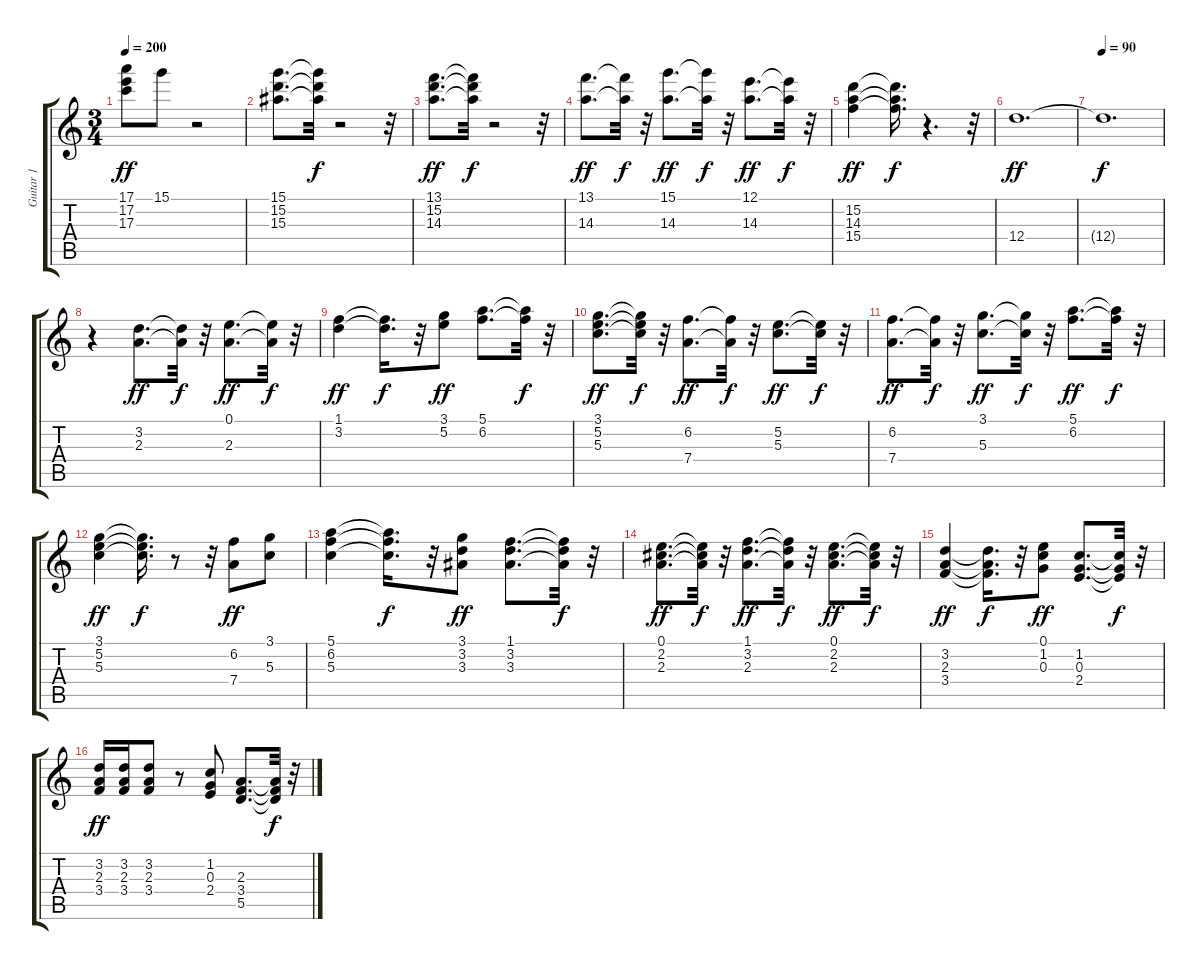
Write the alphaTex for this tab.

\track ("Guitar 1" "Guitar 1") {instrument overdrivenguitar}
\staff {score tabs}
\tuning (E4 B3 G3 D3 A2 E2) {hide}
\ts (3 4)
\tempo 200
\clef g2
\ks c
(17.1 17.2 17.3).8{dy ff} 15.1.8 r.2 |
(15.1 15.2 15.3).8{d} (15.1{t} 15.2{t} 15.3{t}).32{dy f} r.2 r.32 |
(13.1 15.2 14.3).8{d dy ff} (13.1{t} 15.2{t} 14.3{t}).32{dy f} r.2 r.32 |
(13.1 14.3).8{d dy ff} (13.1{t} 14.3{t}).32{dy f} r.32 (15.1 14.3).8{d dy ff} (15.1{t} 14.3{t}).32{dy f} r.32 (12.1 14.3).8{d dy ff} (12.1{t} 14.3{t}).32{dy f} r.32 |
(15.2 14.3 15.4).4{dy ff} (15.2{t} 14.3{t} 15.4{t}).16{d dy f} r.4{d} r.32 |
12.4.1{d dy ff} |
\tempo 90
12.4{t}.1{d dy f} |
r.4 (3.2 2.3).8{d dy ff} (3.2{t} 2.3{t}).32{dy f} r.32 (0.1 2.3).8{d dy ff} (0.1{t} 2.3{t}).32{dy f} r.32 |
(1.1 3.2).4{dy ff} (1.1{t} 3.2{t}).16{d dy f} r.32 (3.1 5.2).8{dy ff} (5.1 6.2).8{d} (5.1{t} 6.2{t}).32{dy f} r.32 |
(3.1 5.2 5.3).8{d dy ff} (3.1{t} 5.2{t} 5.3{t}).32{dy f} r.32 (6.2 7.4).8{d dy ff} (6.2{t} 7.4{t}).32{dy f} r.32 (5.2 5.3).8{d dy ff} (5.2{t} 5.3{t}).32{dy f} r.32 |
(6.2 7.4).8{d dy ff} (6.2{t} 7.4{t}).32{dy f} r.32 (3.1 5.3).8{d dy ff} (3.1{t} 5.3{t}).32{dy f} r.32 (5.1 6.2).8{d dy ff} (5.1{t} 6.2{t}).32{dy f} r.32 |
(3.1 5.2 5.3).4{dy ff} (3.1{t} 5.2{t} 5.3{t}).16{d dy f} r.8 r.32 (6.2 7.4).8{dy ff} (3.1 5.3).8 |
(5.1 6.2 5.3).4 (5.1{t} 6.2{t} 5.3{t}).16{d dy f} r.32 (3.1 3.2 3.3).8{dy ff} (1.1 3.2 3.3).8{d} (1.1{t} 3.2{t} 3.3{t}).32{dy f} r.32 |
(0.1 2.2 2.3).8{d dy ff} (0.1{t} 2.2{t} 2.3{t}).32{dy f} r.32 (1.1 3.2 2.3).8{d dy ff} (1.1{t} 3.2{t} 2.3{t}).32{dy f} r.32 (0.1 2.2 2.3).8{d dy ff} (0.1{t} 2.2{t} 2.3{t}).32{dy f} r.32 |
(3.2 2.3 3.4).4{dy ff} (3.2{t} 2.3{t} 3.4{t}).16{d dy f} r.32 (0.1 1.2 0.3).8{dy ff} (1.2 0.3 2.4).8{d} (1.2{t} 0.3{t} 2.4{t}).32{dy f} r.32 |
(3.2 2.3 3.4).16{dy ff} (3.2 2.3 3.4).16 (3.2 2.3 3.4).8 r.8 (1.2 0.3 2.4).8 (2.3 3.4 5.5).8{d} (2.3{t} 3.4{t} 5.5{t}).32{dy f} r.32
